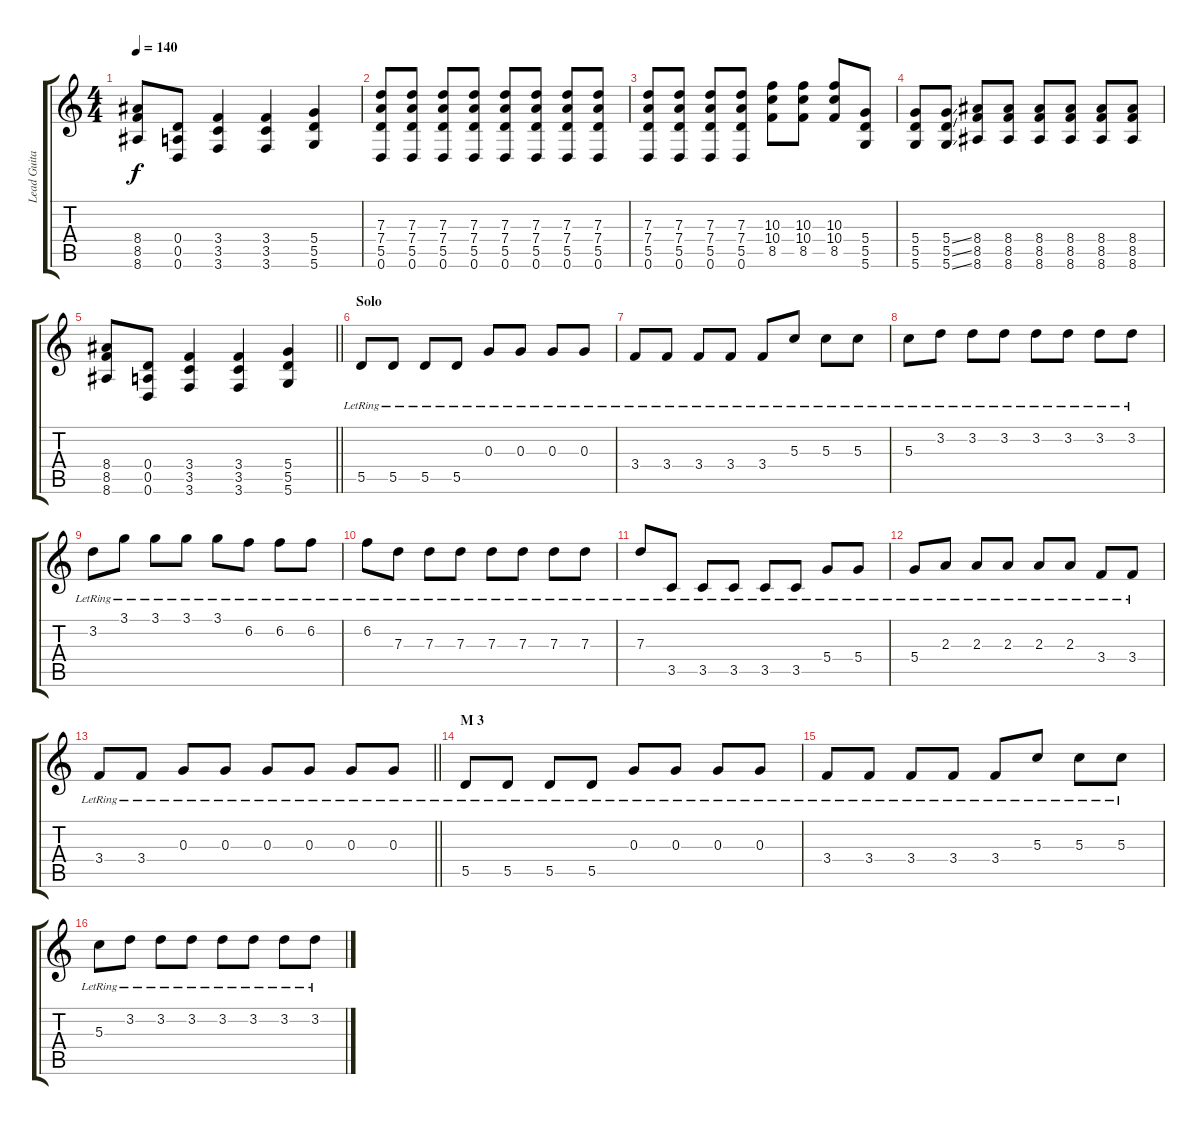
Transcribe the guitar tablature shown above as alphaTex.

\track ("Lead Guitar" "Lead Guita") {instrument distortionguitar}
\staff {score tabs}
\tuning (E4 B3 G3 D3 A2 D2) {hide}
\ts (4 4)
\tempo 140
\clef g2
\ks c
(8.4 8.5 8.6).8{dy f} (0.4 0.5 0.6).8 (3.4 3.5 3.6).4 (3.4 3.5 3.6).4 (5.4 5.5 5.6).4 |
(7.3 7.4 5.5 0.6).8 (7.3 7.4 5.5 0.6).8 (7.3 7.4 5.5 0.6).8 (7.3 7.4 5.5 0.6).8 (7.3 7.4 5.5 0.6).8 (7.3 7.4 5.5 0.6).8 (7.3 7.4 5.5 0.6).8 (7.3 7.4 5.5 0.6).8 |
(7.3 7.4 5.5 0.6).8 (7.3 7.4 5.5 0.6).8 (7.3 7.4 5.5 0.6).8 (7.3 7.4 5.5 0.6).8 (10.3 10.4 8.5).8 (10.3 10.4 8.5).8 (10.3 10.4 8.5).8 (5.4 5.5 5.6).8 |
(5.4 5.5 5.6).8 (5.4{ss} 5.5{ss} 5.6{ss}).8 (8.4 8.5 8.6).8 (8.4 8.5 8.6).8 (8.4 8.5 8.6).8 (8.4 8.5 8.6).8 (8.4 8.5 8.6).8 (8.4 8.5 8.6).8 |
\barLineRight lightlight
(8.4 8.5 8.6).8 (0.4 0.5 0.6).8 (3.4 3.5 3.6).4 (3.4 3.5 3.6).4 (5.4 5.5 5.6).4 |
\section ("" "Solo")
5.5{lr}.8 5.5{lr}.8 5.5{lr}.8 5.5{lr}.8 0.3{lr}.8 0.3{lr}.8 0.3{lr}.8 0.3{lr}.8 |
3.4{lr}.8 3.4{lr}.8 3.4{lr}.8 3.4{lr}.8 3.4{lr}.8 5.3{lr}.8 5.3{lr}.8 5.3{lr}.8 |
5.3{lr}.8 3.2{lr}.8 3.2{lr}.8 3.2{lr}.8 3.2{lr}.8 3.2{lr}.8 3.2{lr}.8 3.2{lr}.8 |
3.2{lr}.8 3.1{lr}.8 3.1{lr}.8 3.1{lr}.8 3.1{lr}.8 6.2{lr}.8 6.2{lr}.8 6.2{lr}.8 |
6.2{lr}.8 7.3{lr}.8 7.3{lr}.8 7.3{lr}.8 7.3{lr}.8 7.3{lr}.8 7.3{lr}.8 7.3{lr}.8 |
7.3{lr}.8 3.5{lr}.8 3.5{lr}.8 3.5{lr}.8 3.5{lr}.8 3.5{lr}.8 5.4{lr}.8 5.4{lr}.8 |
5.4{lr}.8 2.3{lr}.8 2.3{lr}.8 2.3{lr}.8 2.3{lr}.8 2.3{lr}.8 3.4{lr}.8 3.4{lr}.8 |
\barLineRight lightlight
3.4{lr}.8 3.4{lr}.8 0.3{lr}.8 0.3{lr}.8 0.3{lr}.8 0.3{lr}.8 0.3{lr}.8 0.3{lr}.8 |
\section ("" "M 3")
5.5{lr}.8 5.5{lr}.8 5.5{lr}.8 5.5{lr}.8 0.3{lr}.8 0.3{lr}.8 0.3{lr}.8 0.3{lr}.8 |
3.4{lr}.8 3.4{lr}.8 3.4{lr}.8 3.4{lr}.8 3.4{lr}.8 5.3{lr}.8 5.3{lr}.8 5.3{lr}.8 |
5.3{lr}.8 3.2{lr}.8 3.2{lr}.8 3.2{lr}.8 3.2{lr}.8 3.2{lr}.8 3.2{lr}.8 3.2{lr}.8
